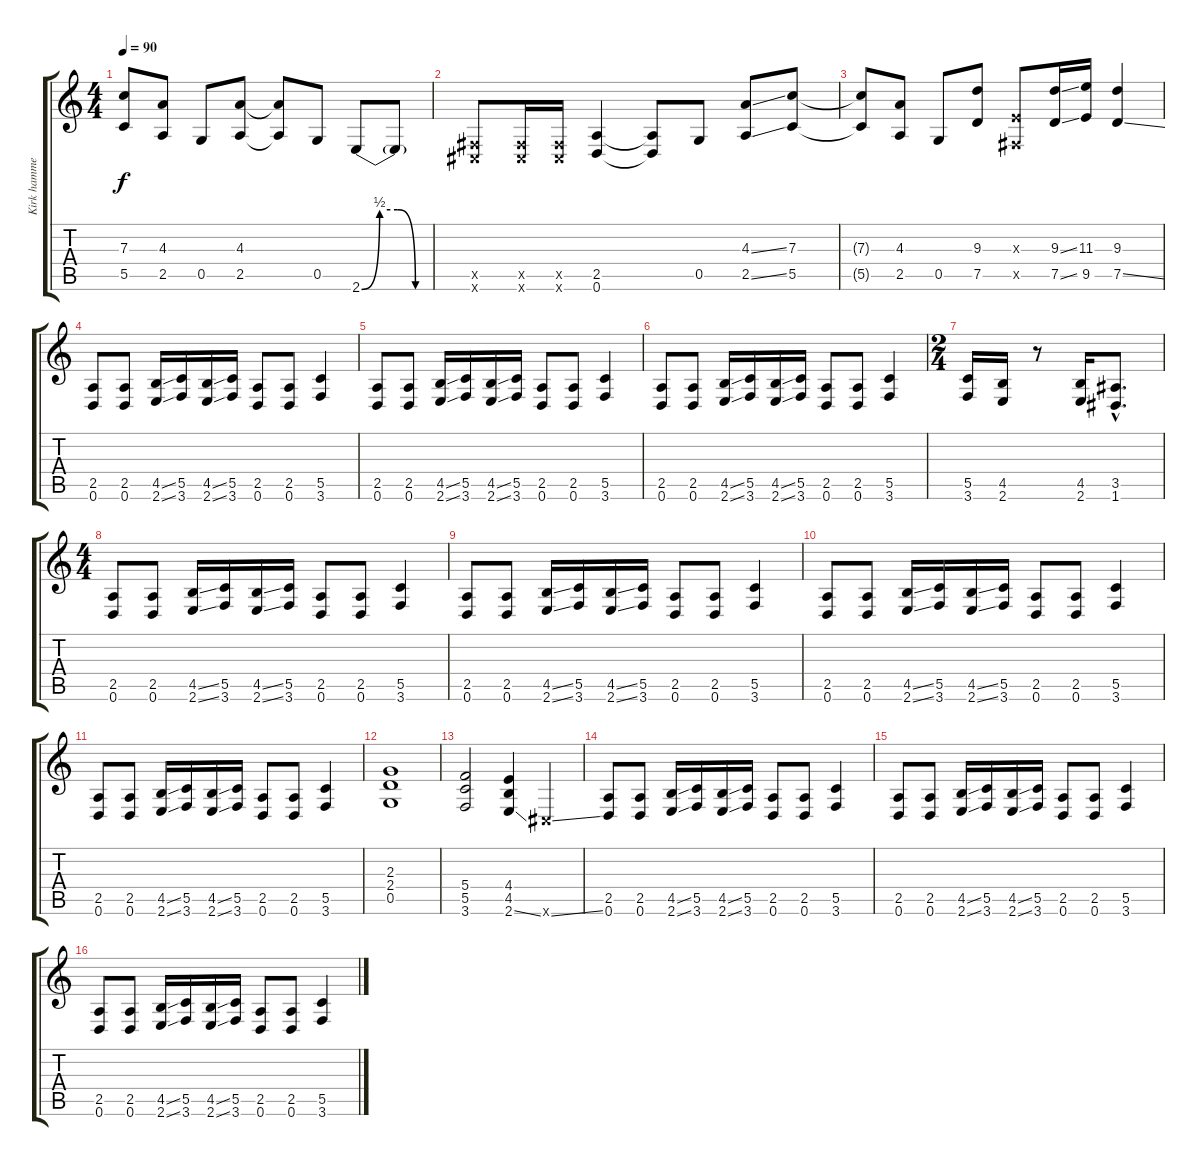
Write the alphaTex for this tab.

\track ("Kirk hammet (Disto)" "Kirk hamme") {instrument distortionguitar}
\staff {score tabs}
\tuning (D4 A3 F3 C3 G2 D2) {hide}
\ts (4 4)
\tempo 90
\clef g2
\ks c
(7.3{t} 5.5{t}).8{dy f} (4.3 2.5).8 0.5.8 (4.3 2.5).8 (4.3{t} 2.5{t}).8 0.5.8 2.6{be (custom 0 0 15 2 30 2 45 0 60 0)}.8 2.6{t}.8 |
(-1.5{x} -1.6{x}).8 (-1.5{x} -1.6{x}).16 (-1.5{x} -1.6{x}).16 (2.5 0.6).4 (2.5{t} 0.6{t}).8 0.5.8 (4.3{ss} 2.5{ss}).8 (7.3 5.5).8 |
(7.3{t} 5.5{t}).8 (4.3 2.5).8 0.5.8 (9.3 7.5).8 (-1.3{x} -1.5{x}).8 (9.3{ss} 7.5{ss}).16 (11.3 9.5).16 (9.3 7.5{ss}).4 |
(2.5 0.6).8 (2.5 0.6).8 (4.5{ss} 2.6{ss}).16 (5.5 3.6).16 (4.5{ss} 2.6{ss}).16 (5.5 3.6).16 (2.5 0.6).8 (2.5 0.6).8 (5.5 3.6).4 |
(2.5 0.6).8 (2.5 0.6).8 (4.5{ss} 2.6{ss}).16 (5.5 3.6).16 (4.5{ss} 2.6{ss}).16 (5.5 3.6).16 (2.5 0.6).8 (2.5 0.6).8 (5.5 3.6).4 |
(2.5 0.6).8 (2.5 0.6).8 (4.5{ss} 2.6{ss}).16 (5.5 3.6).16 (4.5{ss} 2.6{ss}).16 (5.5 3.6).16 (2.5 0.6).8 (2.5 0.6).8 (5.5 3.6).4 |
\ts (2 4)
(5.5 3.6).16 (4.5 2.6).16 r.8 (4.5 2.6).16 (3.5{hac} 1.6{hac}).8{d} |
\ts (4 4)
(2.5 0.6).8 (2.5 0.6).8 (4.5{ss} 2.6{ss}).16 (5.5 3.6).16 (4.5{ss} 2.6{ss}).16 (5.5 3.6).16 (2.5 0.6).8 (2.5 0.6).8 (5.5 3.6).4 |
(2.5 0.6).8 (2.5 0.6).8 (4.5{ss} 2.6{ss}).16 (5.5 3.6).16 (4.5{ss} 2.6{ss}).16 (5.5 3.6).16 (2.5 0.6).8 (2.5 0.6).8 (5.5 3.6).4 |
(2.5 0.6).8 (2.5 0.6).8 (4.5{ss} 2.6{ss}).16 (5.5 3.6).16 (4.5{ss} 2.6{ss}).16 (5.5 3.6).16 (2.5 0.6).8 (2.5 0.6).8 (5.5 3.6).4 |
(2.5 0.6).8 (2.5 0.6).8 (4.5{ss} 2.6{ss}).16 (5.5 3.6).16 (4.5{ss} 2.6{ss}).16 (5.5 3.6).16 (2.5 0.6).8 (2.5 0.6).8 (5.5 3.6).4 |
(2.3 2.4 0.5).1 |
(5.4 5.5 3.6).2 (4.4 4.5 2.6{ss}).4 -1.6{ss x}.4 |
(2.5 0.6).8 (2.5 0.6).8 (4.5{ss} 2.6{ss}).16 (5.5 3.6).16 (4.5{ss} 2.6{ss}).16 (5.5 3.6).16 (2.5 0.6).8 (2.5 0.6).8 (5.5 3.6).4 |
(2.5 0.6).8 (2.5 0.6).8 (4.5{ss} 2.6{ss}).16 (5.5 3.6).16 (4.5{ss} 2.6{ss}).16 (5.5 3.6).16 (2.5 0.6).8 (2.5 0.6).8 (5.5 3.6).4 |
(2.5 0.6).8 (2.5 0.6).8 (4.5{ss} 2.6{ss}).16 (5.5 3.6).16 (4.5{ss} 2.6{ss}).16 (5.5 3.6).16 (2.5 0.6).8 (2.5 0.6).8 (5.5 3.6).4
